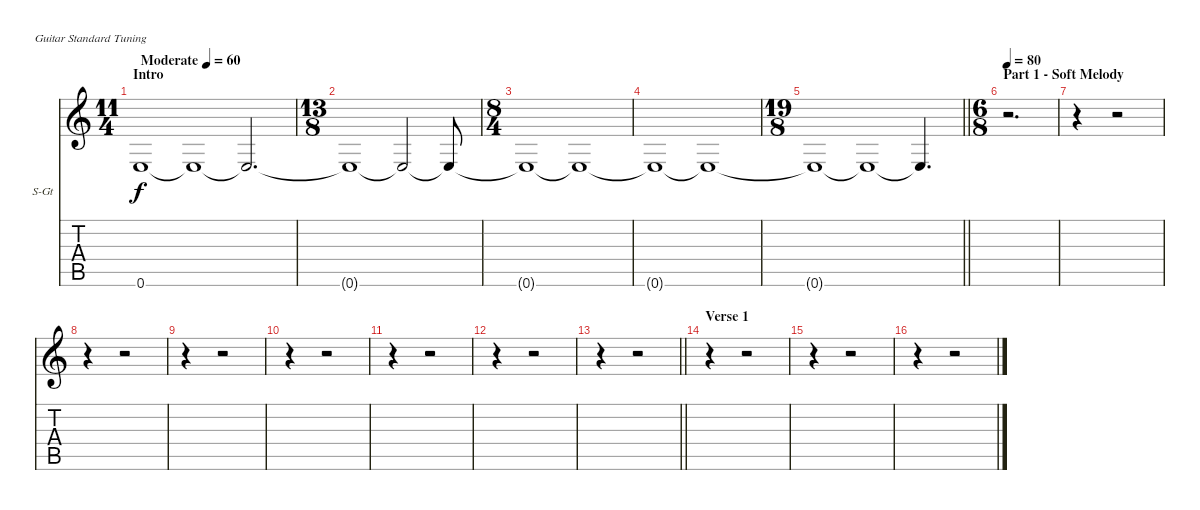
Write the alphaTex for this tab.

\bracketExtendMode nobrackets
\firstSystemTrackNameOrientation horizontal
\otherSystemsTrackNameOrientation horizontal
\track ("Per Wilberg" "S-Gt") {instrument percussiveorgan}
\staff {score tabs}
\tuning (E4 B3 G3 D3 A2 E2)
\displaytranspose 12
\ts (11 4)
\beaming (8 6 6 6 4)
\section ("" "Intro")
\tempo (60 "Moderate")
\clef g2
\ks c
0.6.1{dy f instrument percussiveorgan} 0.6{t}.1 0.6{t}.2{d} |
\ts (13 8)
\beaming (8 13)
0.6{t}.1 0.6{t}.2 0.6{t}.8 |
\ts (8 4)
\beaming (8 4 4 4 4)
0.6{t}.1 0.6{t}.1 |
0.6{t}.1 0.6{t}.1 |
\ts (19 8)
\beaming (8 19)
\barLineRight lightlight
0.6{t}.1 0.6{t}.1 0.6{t}.4{d} |
\ts (6 8)
\beaming (8 3 3)
\section ("" "Part 1 - Soft Melody")
\tempo 80
r.2{d} |
r.4 r.2 |
r.4 r.2 |
r.4 r.2 |
r.4 r.2 |
r.4 r.2 |
r.4 r.2 |
\barLineRight lightlight
r.4 r.2 |
\section ("" "Verse 1")
r.4 r.2 |
r.4 r.2 |
r.4 r.2
